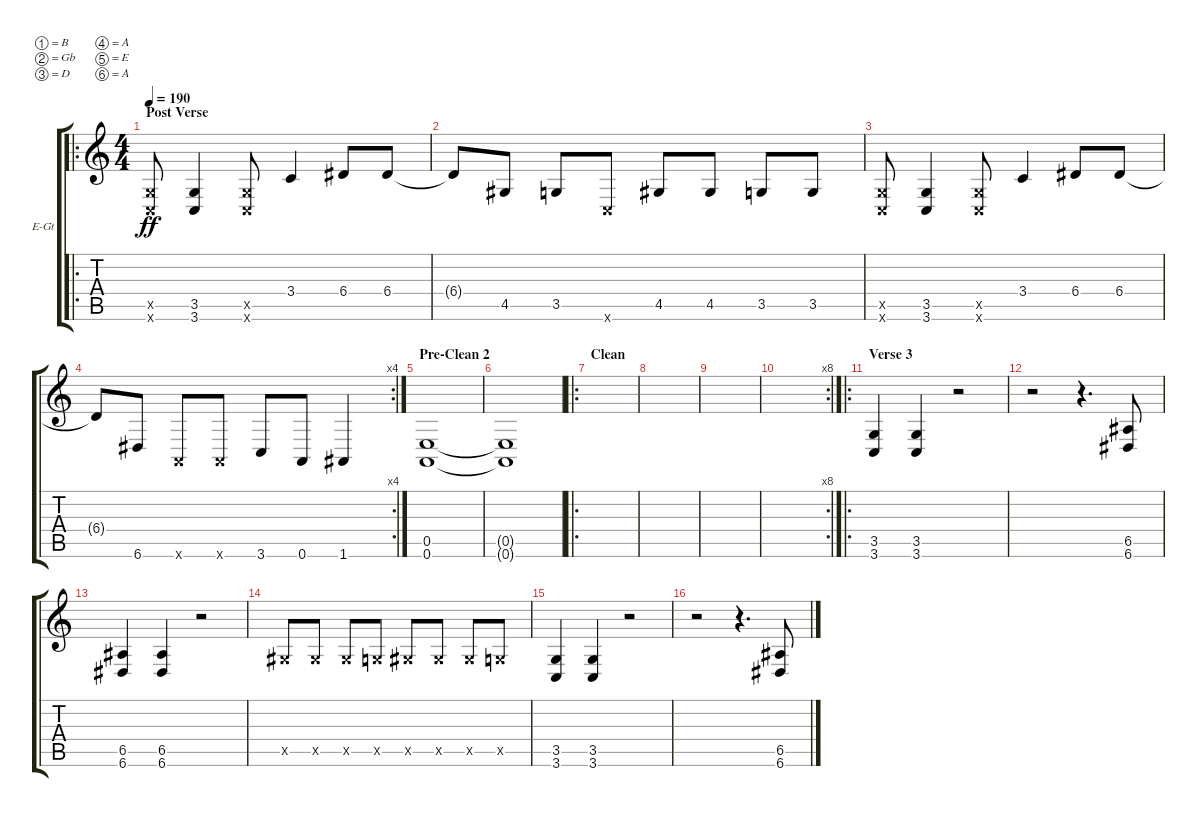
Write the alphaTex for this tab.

\defaultSystemsLayout 4
\bracketExtendMode groupsimilarinstruments
\firstSystemTrackNameOrientation horizontal
\otherSystemsTrackNameOrientation horizontal
\track ("Distorted 2" "E-Gt") {instrument distortionguitar}
\staff {score tabs}
\tuning (B3 Gb3 D3 A2 E2 A1)
\ro
\ts (4 4)
\section ("" "Post Verse")
\tempo 190
\clef g2
\ks c
(3.6{x} 3.5{x}).8{dy ff} (3.5 3.6).4 (3.5{x} 3.6{x}).8 3.4.4 6.4.8 6.4.8 |
6.4{t}.8 4.5.8 3.5.8 3.6{x}.8 4.5.8 4.5.8 3.5.8 3.5.8 |
(3.6{x} 3.5{x}).8 (3.5 3.6).4 (3.5{x} 3.6{x}).8 3.4.4 6.4.8 6.4.8 |
\rc 4
6.4{t}.8 6.6.8 0.6{x}.8 0.6{x}.8 3.6.8 0.6.8 1.6.4 |
\section ("" "Pre-Clean 2")
(0.6 0.5).1 |
(0.6{t} 0.5{t}).1 |
\ro
\section ("" "Clean")
|
|
|
\rc 8
|
\ro
\section ("" "Verse 3")
(3.5 3.6).4 (3.5 3.6).4 r.2 |
r.2 r.4{d} (6.5 6.6).8 |
(6.5 6.6).4 (6.5 6.6).4 r.2 |
4.5{x}.8 4.5{x}.8 4.5{x}.8 3.5{x}.8 4.5{x}.8 4.5{x}.8 4.5{x}.8 3.5{x}.8 |
(3.5 3.6).4 (3.5 3.6).4 r.2 |
r.2 r.4{d} (6.5 6.6).8
